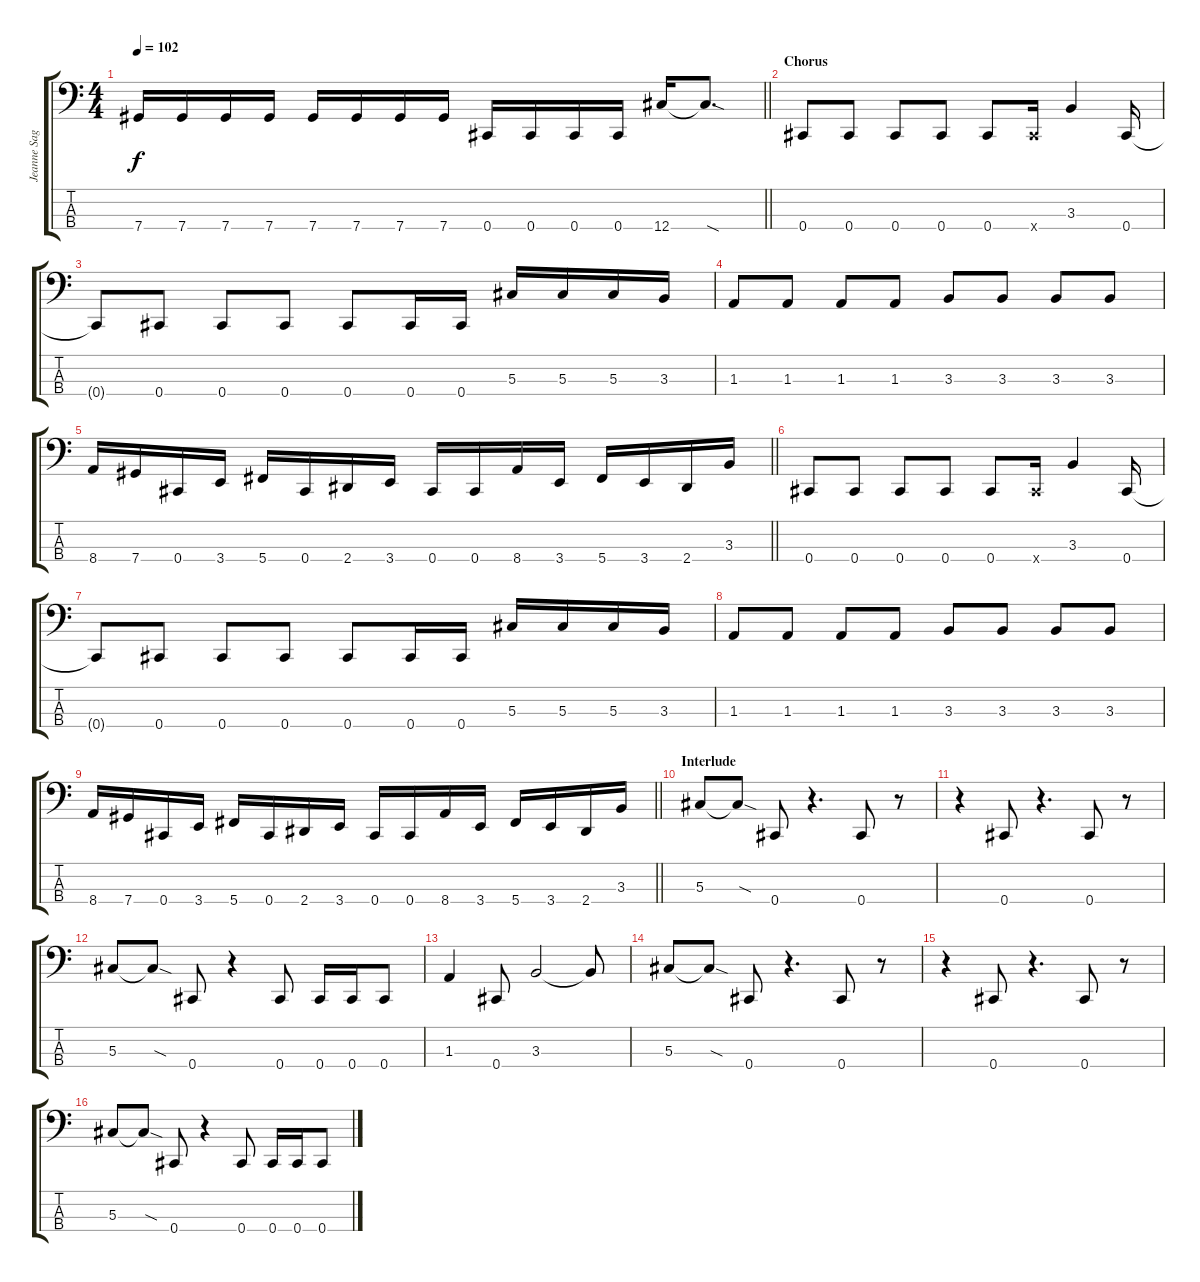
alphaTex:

\track ("Jeanne Sagan" "Jeanne Sag") {instrument electricbassfinger}
\staff {score tabs}
\tuning (Gb2 Db2 Ab1 Db1) {hide}
\ts (4 4)
\tempo 102
\clef f4
\barLineRight lightlight
\ks c
7.4.16{dy f} 7.4.16 7.4.16 7.4.16 7.4.16 7.4.16 7.4.16 7.4.16 0.4.16 0.4.16 0.4.16 0.4.16 12.4.16 12.4{sod t}.8{d} |
\section ("" "Chorus")
0.4.8 0.4.8 0.4.8 0.4.8 0.4.8 0.4{x}.16 3.3.4 0.4.16 |
0.4{t}.8 0.4.8 0.4.8 0.4.8 0.4.8 0.4.16 0.4.16 5.3.16 5.3.16 5.3.16 3.3.16 |
1.3.8 1.3.8 1.3.8 1.3.8 3.3.8 3.3.8 3.3.8 3.3.8 |
\barLineRight lightlight
8.4.16 7.4.16 0.4.16 3.4.16 5.4.16 0.4.16 2.4.16 3.4.16 0.4.16 0.4.16 8.4.16 3.4.16 5.4.16 3.4.16 2.4.16 3.3.16 |
0.4.8 0.4.8 0.4.8 0.4.8 0.4.8 0.4{x}.16 3.3.4 0.4.16 |
0.4{t}.8 0.4.8 0.4.8 0.4.8 0.4.8 0.4.16 0.4.16 5.3.16 5.3.16 5.3.16 3.3.16 |
1.3.8 1.3.8 1.3.8 1.3.8 3.3.8 3.3.8 3.3.8 3.3.8 |
\barLineRight lightlight
8.4.16 7.4.16 0.4.16 3.4.16 5.4.16 0.4.16 2.4.16 3.4.16 0.4.16 0.4.16 8.4.16 3.4.16 5.4.16 3.4.16 2.4.16 3.3.16 |
\section ("" "Interlude")
5.3.8 5.3{sod t}.8 0.4.8 r.4{d} 0.4.8 r.8 |
r.4 0.4.8 r.4{d} 0.4.8 r.8 |
5.3.8 5.3{sod t}.8 0.4.8 r.4 0.4.8 0.4.16 0.4.16 0.4.8 |
1.3.4 0.4.8 3.3.2 3.3{t}.8 |
5.3.8 5.3{sod t}.8 0.4.8 r.4{d} 0.4.8 r.8 |
r.4 0.4.8 r.4{d} 0.4.8 r.8 |
5.3.8 5.3{sod t}.8 0.4.8 r.4 0.4.8 0.4.16 0.4.16 0.4.8
